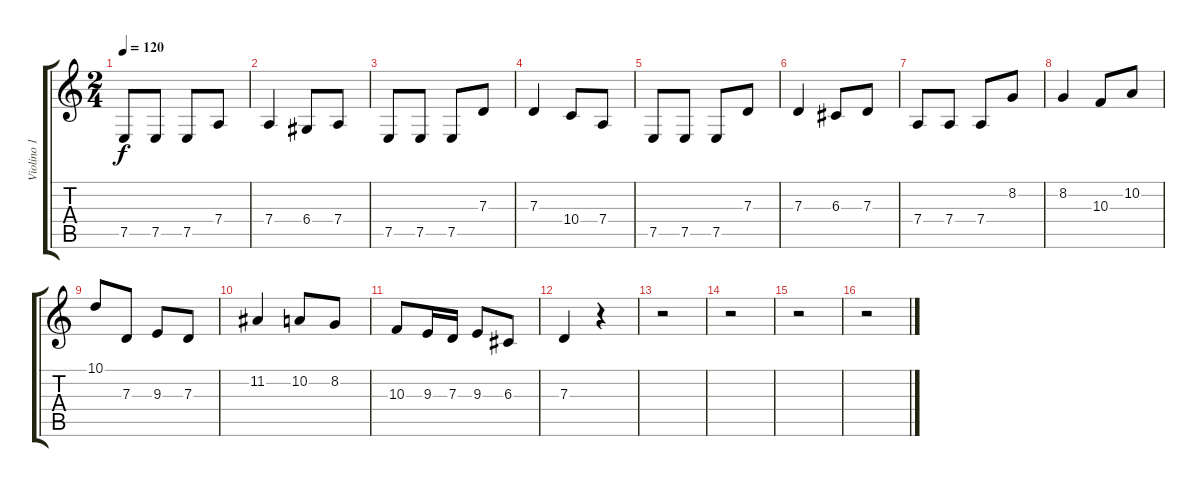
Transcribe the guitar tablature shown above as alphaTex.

\track ("Violino 1" "Violino 1") {instrument violin}
\staff {score tabs}
\tuning (E4 B3 G3 D3 A2 E2) {hide}
\ts (2 4)
\tempo 120
\clef g2
\ks c
7.5.8{dy f} 7.5.8 7.5.8 7.4.8 |
7.4.4 6.4.8 7.4.8 |
7.5.8 7.5.8 7.5.8 7.3.8 |
7.3.4 10.4.8 7.4.8 |
7.5.8 7.5.8 7.5.8 7.3.8 |
7.3.4 6.3.8 7.3.8 |
7.4.8 7.4.8 7.4.8 8.2.8 |
8.2.4 10.3.8 10.2.8 |
10.1.8 7.3.8 9.3.8 7.3.8 |
11.2.4 10.2.8 8.2.8 |
10.3.8 9.3.16 7.3.16 9.3.8 6.3.8 |
7.3.4 r.4 |
r.2 |
r.2 |
r.2 |
r.2
